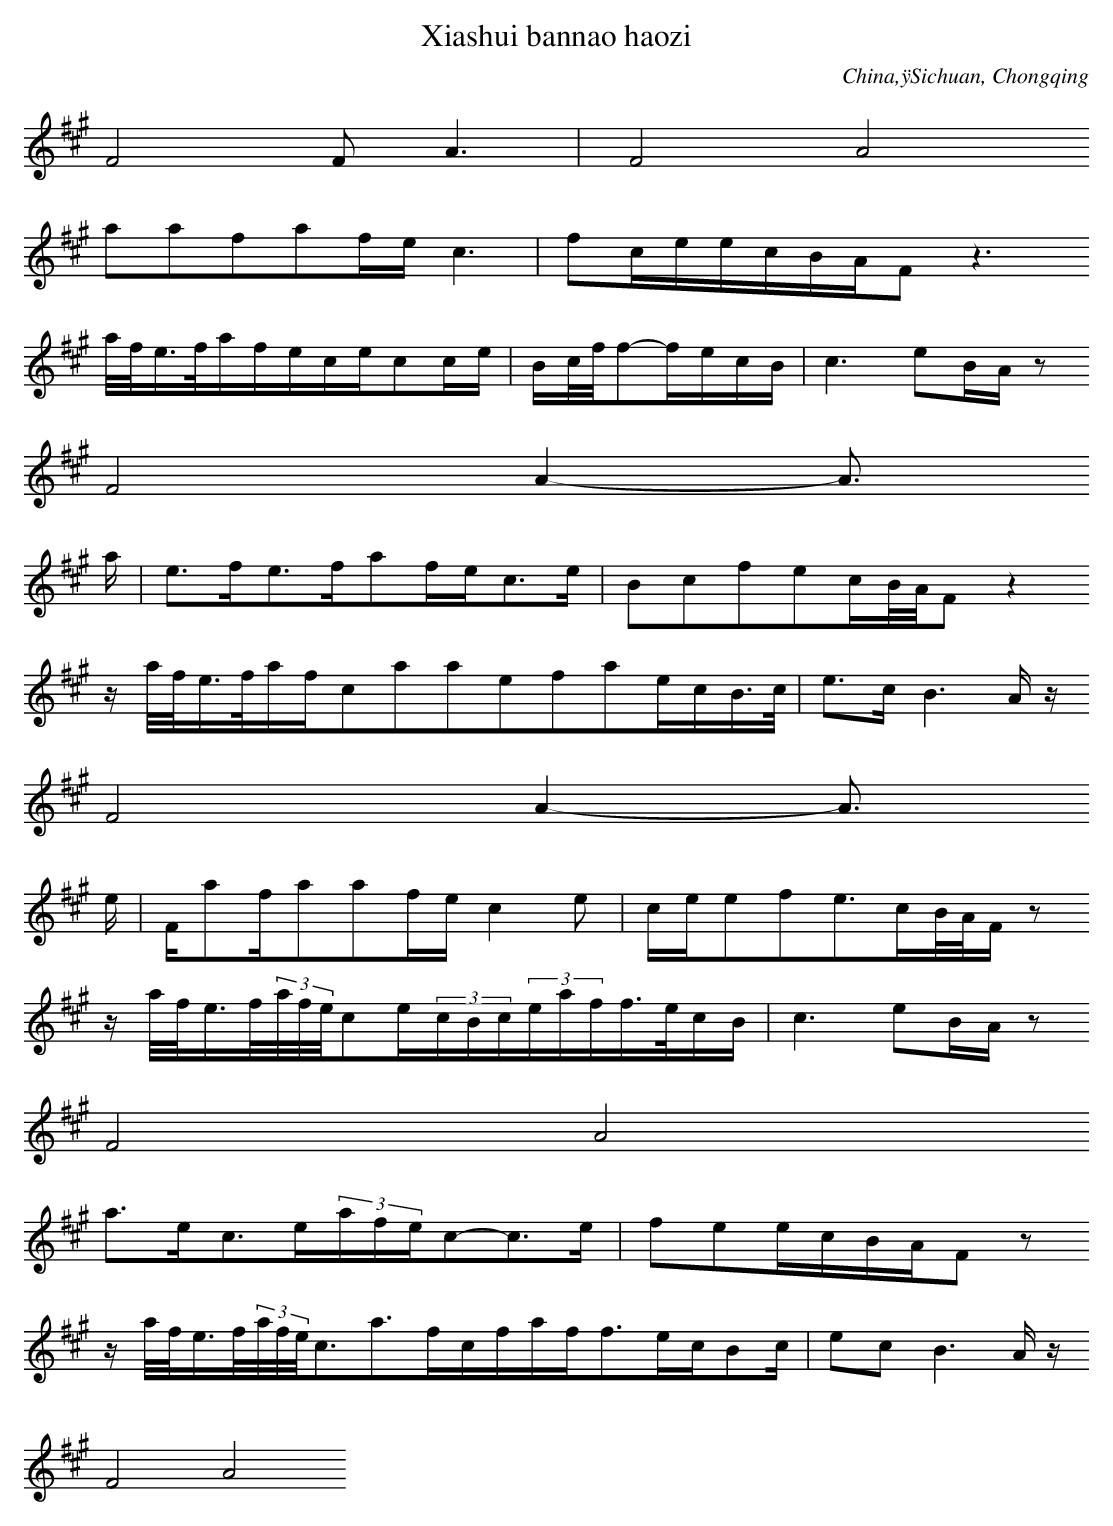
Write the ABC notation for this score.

X:1
T: Xiashui bannao haozi
O: China,ÿSichuan, Chongqing
M: none
L: 1/32
K: A
F16F4A12 | F16A16
a4a4f4a4f2e2c12 | f4c2e2e2c2B2A2F4z12
afe3fa2f2e2c2e2c4c2e2 | B2cff4-f2e2c2B2 | c12e4B2A2z4
F16A8-A6
a2 | e6f2e6f2a4f2e2c6e2 | B4c4f4e4c2BAF4z8
z2afe3fa2f2c4a4a4e4f4a4e2c2B3c | e6c2B12A2z2
F16A8-A6
e2 | F2a4f2a4a4f2e2c8e4 | c2e2e4f4e6c2BAF2z4
z2afe3f(3afec4e2(3c2B2c2(3e2a2f2f3ec2B2 | c12e4B2A2z4
F16A16
a6e2c6e2(3a2f2e2c4-c6e2 | f4e4e2c2B2A2F4z4
z2afe3f(3afec6a6f2c2f2a2f2f6e2c2B4c2 | e4c4B12A2z2
F16A16
